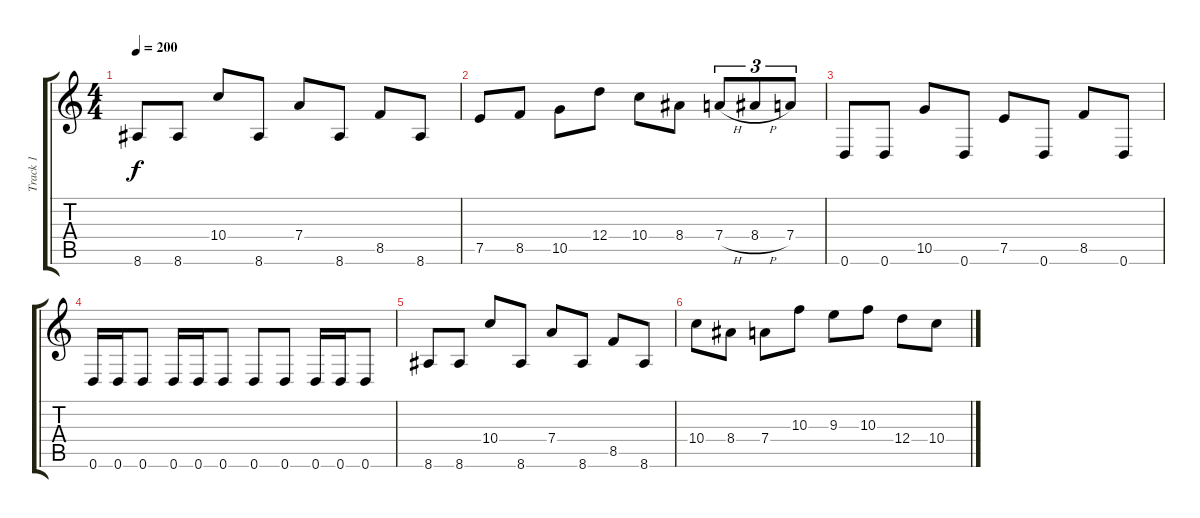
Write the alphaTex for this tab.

\track ("Track 1" "Track 1") {instrument distortionguitar}
\staff {score tabs}
\tuning (E4 B3 G3 D3 A2 D2) {hide}
\ts (4 4)
\tempo 200
\clef g2
\ks c
8.6.8{dy f} 8.6.8 10.4.8 8.6.8 7.4.8 8.6.8 8.5.8 8.6.8 |
7.5.8 8.5.8 10.5.8 12.4.8 10.4.8 8.4.8 7.4{h}.8{tu (3 2)} 8.4{h}.8{tu (3 2)} 7.4.8{tu (3 2)} |
0.6.8{volume 0} 0.6.8 10.5.8 0.6.8 7.5.8 0.6.8 8.5.8 0.6.8 |
0.6.16 0.6.16 0.6.8 0.6.16 0.6.16 0.6.8 0.6.8 0.6.8 0.6.16 0.6.16 0.6.8 |
8.6.8 8.6.8 10.4.8 8.6.8 7.4.8 8.6.8 8.5.8 8.6.8 |
10.4.8 8.4.8 7.4.8 10.3.8 9.3.8 10.3.8 12.4.8 10.4.8
